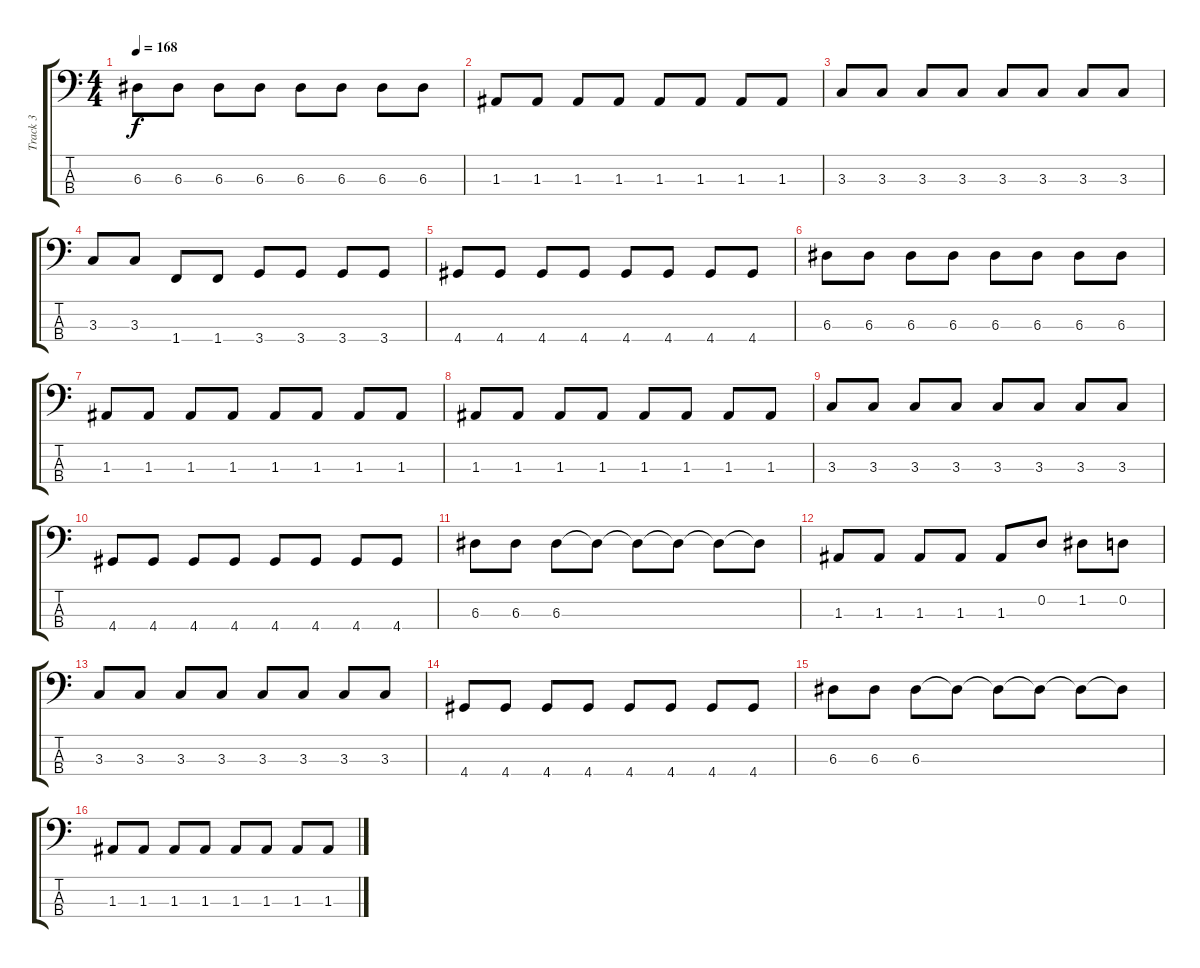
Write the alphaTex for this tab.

\track ("Track 3" "Track 3") {instrument electricbassfinger}
\staff {score tabs}
\tuning (G2 D2 A1 E1) {hide}
\ts (4 4)
\tempo 168
\clef f4
\ks c
6.3.8{dy f} 6.3.8 6.3.8 6.3.8 6.3.8 6.3.8 6.3.8 6.3.8 |
1.3.8 1.3.8 1.3.8 1.3.8 1.3.8 1.3.8 1.3.8 1.3.8 |
3.3.8 3.3.8 3.3.8 3.3.8 3.3.8 3.3.8 3.3.8 3.3.8 |
3.3.8 3.3.8 1.4.8 1.4.8 3.4.8 3.4.8 3.4.8 3.4.8 |
4.4.8 4.4.8 4.4.8 4.4.8 4.4.8 4.4.8 4.4.8 4.4.8 |
6.3.8 6.3.8 6.3.8 6.3.8 6.3.8 6.3.8 6.3.8 6.3.8 |
1.3.8 1.3.8 1.3.8 1.3.8 1.3.8 1.3.8 1.3.8 1.3.8 |
1.3.8 1.3.8 1.3.8 1.3.8 1.3.8 1.3.8 1.3.8 1.3.8 |
3.3.8 3.3.8 3.3.8 3.3.8 3.3.8 3.3.8 3.3.8 3.3.8 |
4.4.8 4.4.8 4.4.8 4.4.8 4.4.8 4.4.8 4.4.8 4.4.8 |
6.3.8 6.3.8 6.3.8 6.3{t}.8 6.3{t}.8 6.3{t}.8 6.3{t}.8 6.3{t}.8 |
1.3.8 1.3.8 1.3.8 1.3.8 1.3.8 0.2.8 1.2.8 0.2.8 |
3.3.8 3.3.8 3.3.8 3.3.8 3.3.8 3.3.8 3.3.8 3.3.8 |
4.4.8 4.4.8 4.4.8 4.4.8 4.4.8 4.4.8 4.4.8 4.4.8 |
6.3.8 6.3.8 6.3.8 6.3{t}.8 6.3{t}.8 6.3{t}.8 6.3{t}.8 6.3{t}.8 |
1.3.8 1.3.8 1.3.8 1.3.8 1.3.8 1.3.8 1.3.8 1.3.8
